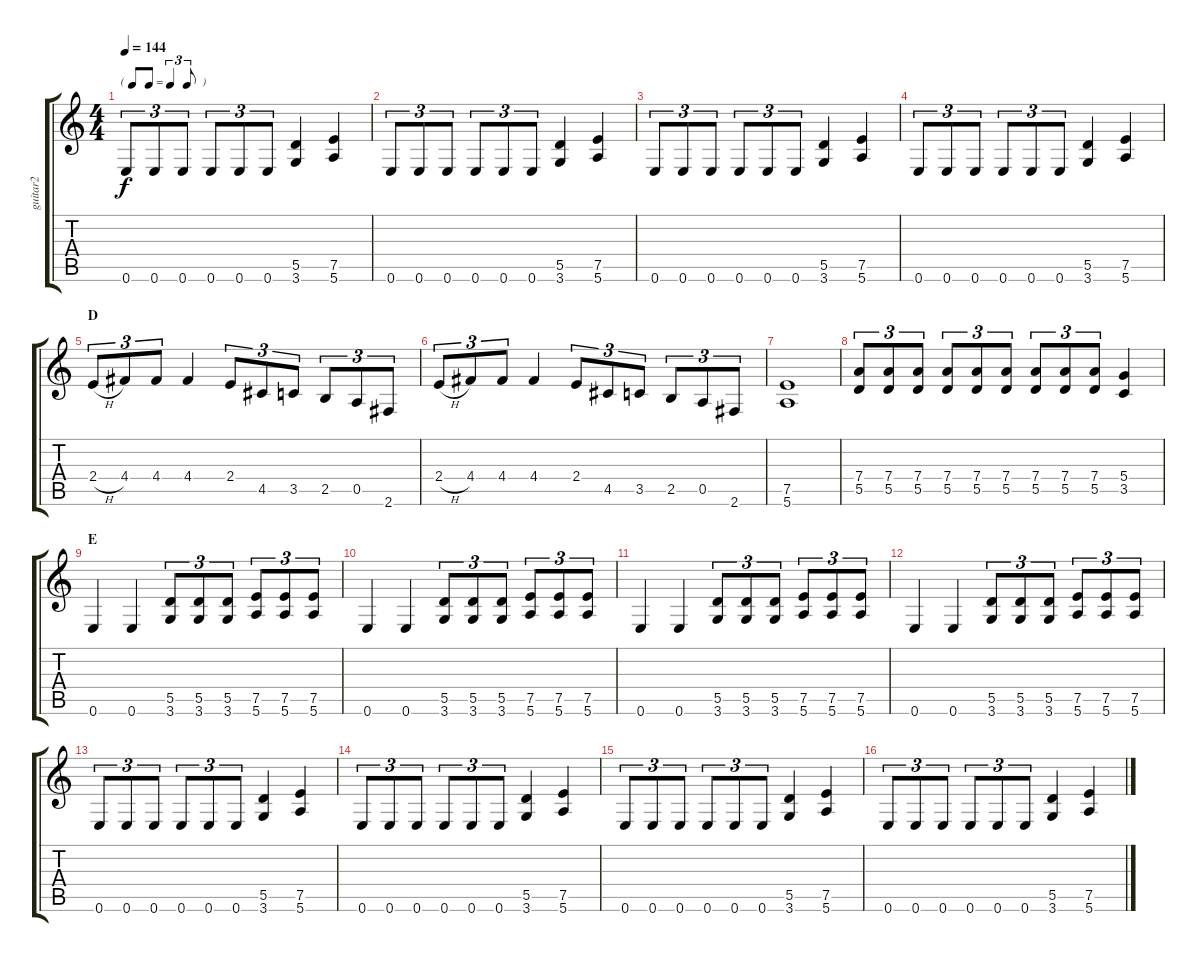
\track ("guitar2" "guitar2") {instrument distortionguitar}
\staff {score tabs}
\tuning (E4 B3 G3 D3 A2 E2) {hide}
\ts (4 4)
\tf triplet8th
\tempo 144
\clef g2
\ks c
0.6.8{tu (3 2) dy f} 0.6.8{tu (3 2)} 0.6.8{tu (3 2)} 0.6.8{tu (3 2)} 0.6.8{tu (3 2)} 0.6.8{tu (3 2)} (5.5 3.6).4 (7.5 5.6).4 |
0.6.8{tu (3 2)} 0.6.8{tu (3 2)} 0.6.8{tu (3 2)} 0.6.8{tu (3 2)} 0.6.8{tu (3 2)} 0.6.8{tu (3 2)} (5.5 3.6).4 (7.5 5.6).4 |
0.6.8{tu (3 2)} 0.6.8{tu (3 2)} 0.6.8{tu (3 2)} 0.6.8{tu (3 2)} 0.6.8{tu (3 2)} 0.6.8{tu (3 2)} (5.5 3.6).4 (7.5 5.6).4 |
0.6.8{tu (3 2)} 0.6.8{tu (3 2)} 0.6.8{tu (3 2)} 0.6.8{tu (3 2)} 0.6.8{tu (3 2)} 0.6.8{tu (3 2)} (5.5 3.6).4 (7.5 5.6).4 |
\section ("" "D")
2.4{h}.8{tu (3 2)} 4.4.8{tu (3 2)} 4.4.8{tu (3 2)} 4.4.4 2.4.8{tu (3 2)} 4.5.8{tu (3 2)} 3.5.8{tu (3 2)} 2.5.8{tu (3 2)} 0.5.8{tu (3 2)} 2.6.8{tu (3 2)} |
2.4{h}.8{tu (3 2)} 4.4.8{tu (3 2)} 4.4.8{tu (3 2)} 4.4.4 2.4.8{tu (3 2)} 4.5.8{tu (3 2)} 3.5.8{tu (3 2)} 2.5.8{tu (3 2)} 0.5.8{tu (3 2)} 2.6.8{tu (3 2)} |
(7.5 5.6).1 |
(7.4 5.5).8{tu (3 2)} (7.4 5.5).8{tu (3 2)} (7.4 5.5).8{tu (3 2)} (7.4 5.5).8{tu (3 2)} (7.4 5.5).8{tu (3 2)} (7.4 5.5).8{tu (3 2)} (7.4 5.5).8{tu (3 2)} (7.4 5.5).8{tu (3 2)} (7.4 5.5).8{tu (3 2)} (5.4 3.5).4 |
\section ("" "E")
0.6.4 0.6.4 (5.5 3.6).8{tu (3 2)} (5.5 3.6).8{tu (3 2)} (5.5 3.6).8{tu (3 2)} (7.5 5.6).8{tu (3 2)} (7.5 5.6).8{tu (3 2)} (7.5 5.6).8{tu (3 2)} |
0.6.4 0.6.4 (5.5 3.6).8{tu (3 2)} (5.5 3.6).8{tu (3 2)} (5.5 3.6).8{tu (3 2)} (7.5 5.6).8{tu (3 2)} (7.5 5.6).8{tu (3 2)} (7.5 5.6).8{tu (3 2)} |
0.6.4 0.6.4 (5.5 3.6).8{tu (3 2)} (5.5 3.6).8{tu (3 2)} (5.5 3.6).8{tu (3 2)} (7.5 5.6).8{tu (3 2)} (7.5 5.6).8{tu (3 2)} (7.5 5.6).8{tu (3 2)} |
0.6.4 0.6.4 (5.5 3.6).8{tu (3 2)} (5.5 3.6).8{tu (3 2)} (5.5 3.6).8{tu (3 2)} (7.5 5.6).8{tu (3 2)} (7.5 5.6).8{tu (3 2)} (7.5 5.6).8{tu (3 2)} |
0.6.8{tu (3 2)} 0.6.8{tu (3 2)} 0.6.8{tu (3 2)} 0.6.8{tu (3 2)} 0.6.8{tu (3 2)} 0.6.8{tu (3 2)} (5.5 3.6).4 (7.5 5.6).4 |
0.6.8{tu (3 2)} 0.6.8{tu (3 2)} 0.6.8{tu (3 2)} 0.6.8{tu (3 2)} 0.6.8{tu (3 2)} 0.6.8{tu (3 2)} (5.5 3.6).4 (7.5 5.6).4 |
0.6.8{tu (3 2)} 0.6.8{tu (3 2)} 0.6.8{tu (3 2)} 0.6.8{tu (3 2)} 0.6.8{tu (3 2)} 0.6.8{tu (3 2)} (5.5 3.6).4 (7.5 5.6).4 |
0.6.8{tu (3 2)} 0.6.8{tu (3 2)} 0.6.8{tu (3 2)} 0.6.8{tu (3 2)} 0.6.8{tu (3 2)} 0.6.8{tu (3 2)} (5.5 3.6).4 (7.5 5.6).4
